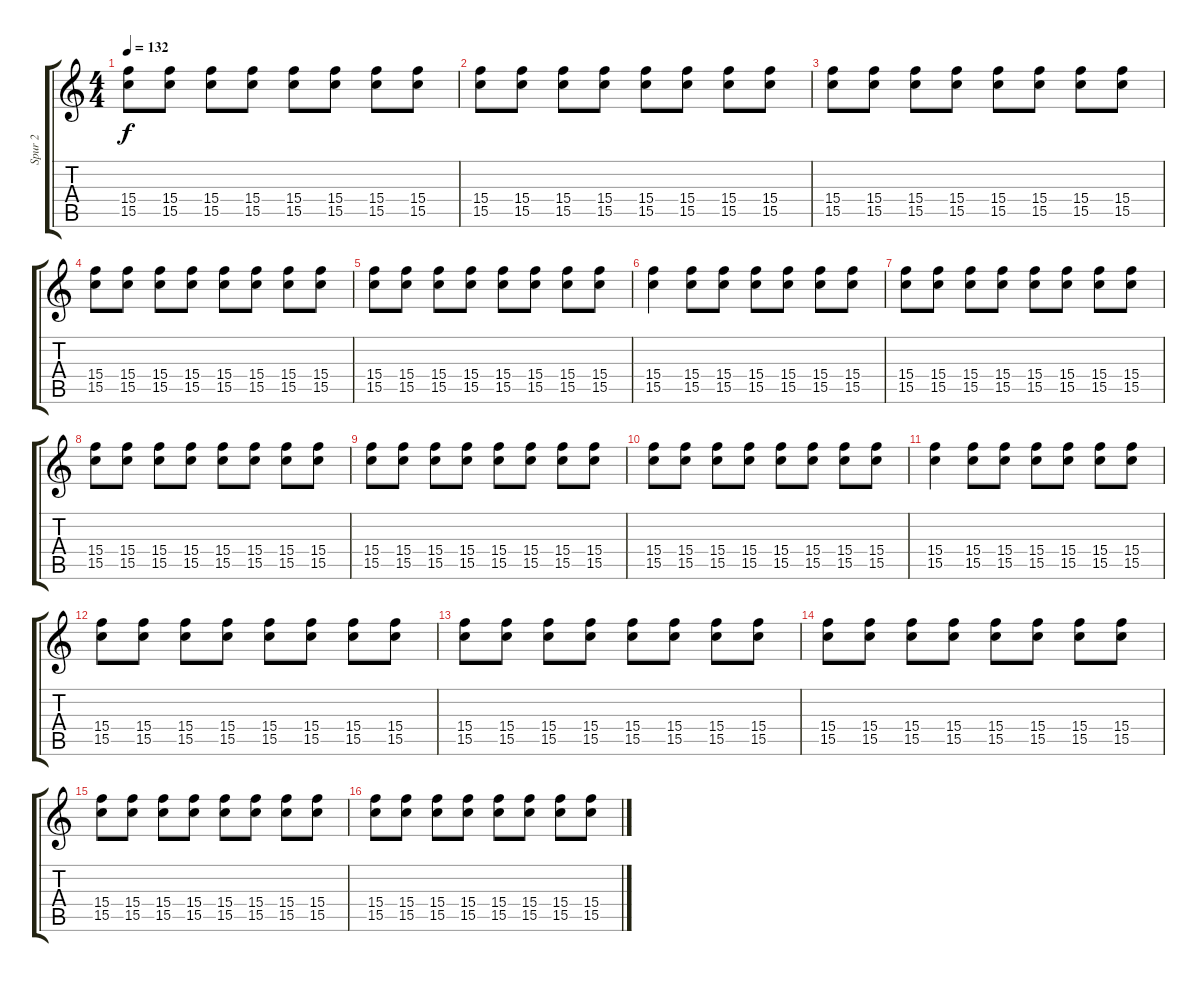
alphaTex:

\track ("Spur 2" "Spur 2") {instrument acousticguitarnylon}
\staff {score tabs}
\tuning (E4 B3 G3 D3 A2 E2) {hide}
\ts (4 4)
\tempo 132
\clef g2
\ks c
(15.4 15.5).8{dy f} (15.4 15.5).8 (15.4 15.5).8 (15.4 15.5).8 (15.4 15.5).8 (15.4 15.5).8 (15.4 15.5).8 (15.4 15.5).8 |
(15.4 15.5).8 (15.4 15.5).8 (15.4 15.5).8 (15.4 15.5).8 (15.4 15.5).8 (15.4 15.5).8 (15.4 15.5).8 (15.4 15.5).8 |
(15.4 15.5).8 (15.4 15.5).8 (15.4 15.5).8 (15.4 15.5).8 (15.4 15.5).8 (15.4 15.5).8 (15.4 15.5).8 (15.4 15.5).8 |
(15.4 15.5).8 (15.4 15.5).8 (15.4 15.5).8 (15.4 15.5).8 (15.4 15.5).8 (15.4 15.5).8 (15.4 15.5).8 (15.4 15.5).8 |
(15.4 15.5).8 (15.4 15.5).8 (15.4 15.5).8 (15.4 15.5).8 (15.4 15.5).8 (15.4 15.5).8 (15.4 15.5).8 (15.4 15.5).8 |
(15.4 15.5).4 (15.4 15.5).8 (15.4 15.5).8 (15.4 15.5).8 (15.4 15.5).8 (15.4 15.5).8 (15.4 15.5).8 |
(15.4 15.5).8 (15.4 15.5).8 (15.4 15.5).8 (15.4 15.5).8 (15.4 15.5).8 (15.4 15.5).8 (15.4 15.5).8 (15.4 15.5).8 |
(15.4 15.5).8 (15.4 15.5).8 (15.4 15.5).8 (15.4 15.5).8 (15.4 15.5).8 (15.4 15.5).8 (15.4 15.5).8 (15.4 15.5).8 |
(15.4 15.5).8 (15.4 15.5).8 (15.4 15.5).8 (15.4 15.5).8 (15.4 15.5).8 (15.4 15.5).8 (15.4 15.5).8 (15.4 15.5).8 |
(15.4 15.5).8 (15.4 15.5).8 (15.4 15.5).8 (15.4 15.5).8 (15.4 15.5).8 (15.4 15.5).8 (15.4 15.5).8 (15.4 15.5).8 |
(15.4 15.5).4 (15.4 15.5).8 (15.4 15.5).8 (15.4 15.5).8 (15.4 15.5).8 (15.4 15.5).8 (15.4 15.5).8 |
(15.4 15.5).8 (15.4 15.5).8 (15.4 15.5).8 (15.4 15.5).8 (15.4 15.5).8 (15.4 15.5).8 (15.4 15.5).8 (15.4 15.5).8 |
(15.4 15.5).8 (15.4 15.5).8 (15.4 15.5).8 (15.4 15.5).8 (15.4 15.5).8 (15.4 15.5).8 (15.4 15.5).8 (15.4 15.5).8 |
(15.4 15.5).8 (15.4 15.5).8 (15.4 15.5).8 (15.4 15.5).8 (15.4 15.5).8 (15.4 15.5).8 (15.4 15.5).8 (15.4 15.5).8 |
(15.4 15.5).8 (15.4 15.5).8 (15.4 15.5).8 (15.4 15.5).8 (15.4 15.5).8 (15.4 15.5).8 (15.4 15.5).8 (15.4 15.5).8 |
(15.4 15.5).8 (15.4 15.5).8 (15.4 15.5).8 (15.4 15.5).8 (15.4 15.5).8 (15.4 15.5).8 (15.4 15.5).8 (15.4 15.5).8
